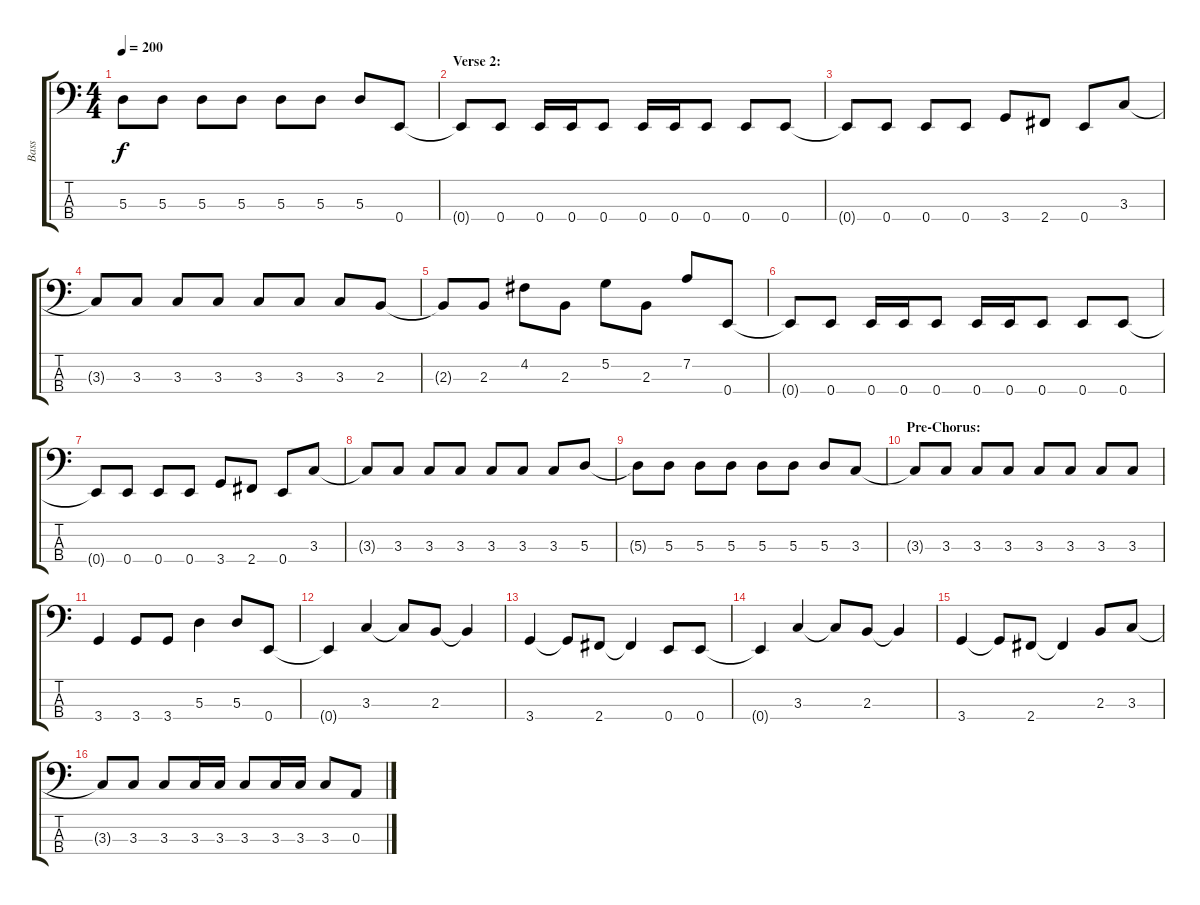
\track ("Bass" "Bass") {instrument slapbass2}
\staff {score tabs}
\tuning (G2 D2 A1 E1) {hide}
\ts (4 4)
\tempo 200
\clef f4
\ks c
5.3{t}.8{dy f} 5.3.8 5.3.8 5.3.8 5.3.8 5.3.8 5.3.8 0.4.8 |
\section ("" "Verse 2:")
0.4{t}.8 0.4.8 0.4.16 0.4.16 0.4.8 0.4.16 0.4.16 0.4.8 0.4.8 0.4.8 |
0.4{t}.8 0.4.8 0.4.8 0.4.8 3.4.8 2.4.8 0.4.8 3.3.8 |
3.3{t}.8 3.3.8 3.3.8 3.3.8 3.3.8 3.3.8 3.3.8 2.3.8 |
2.3{t}.8 2.3.8 4.2.8 2.3.8 5.2.8 2.3.8 7.2.8 0.4.8 |
0.4{t}.8 0.4.8 0.4.16 0.4.16 0.4.8 0.4.16 0.4.16 0.4.8 0.4.8 0.4.8 |
0.4{t}.8 0.4.8 0.4.8 0.4.8 3.4.8 2.4.8 0.4.8 3.3.8 |
3.3{t}.8 3.3.8 3.3.8 3.3.8 3.3.8 3.3.8 3.3.8 5.3.8 |
5.3{t}.8 5.3.8 5.3.8 5.3.8 5.3.8 5.3.8 5.3.8 3.3.8 |
\section ("" "Pre-Chorus:")
3.3{t}.8 3.3.8 3.3.8 3.3.8 3.3.8 3.3.8 3.3.8 3.3.8 |
3.4.4 3.4.8 3.4.8 5.3.4 5.3.8 0.4.8 |
0.4{t}.4 3.3.4 3.3{t}.8 2.3.8 2.3{t}.4 |
3.4.4 3.4{t}.8 2.4.8 2.4{t}.4 0.4.8 0.4.8 |
0.4{t}.4 3.3.4 3.3{t}.8 2.3.8 2.3{t}.4 |
3.4.4 3.4{t}.8 2.4.8 2.4{t}.4 2.3.8 3.3.8 |
3.3{t}.8 3.3.8 3.3.8 3.3.16 3.3.16 3.3.8 3.3.16 3.3.16 3.3.8 0.3.8
